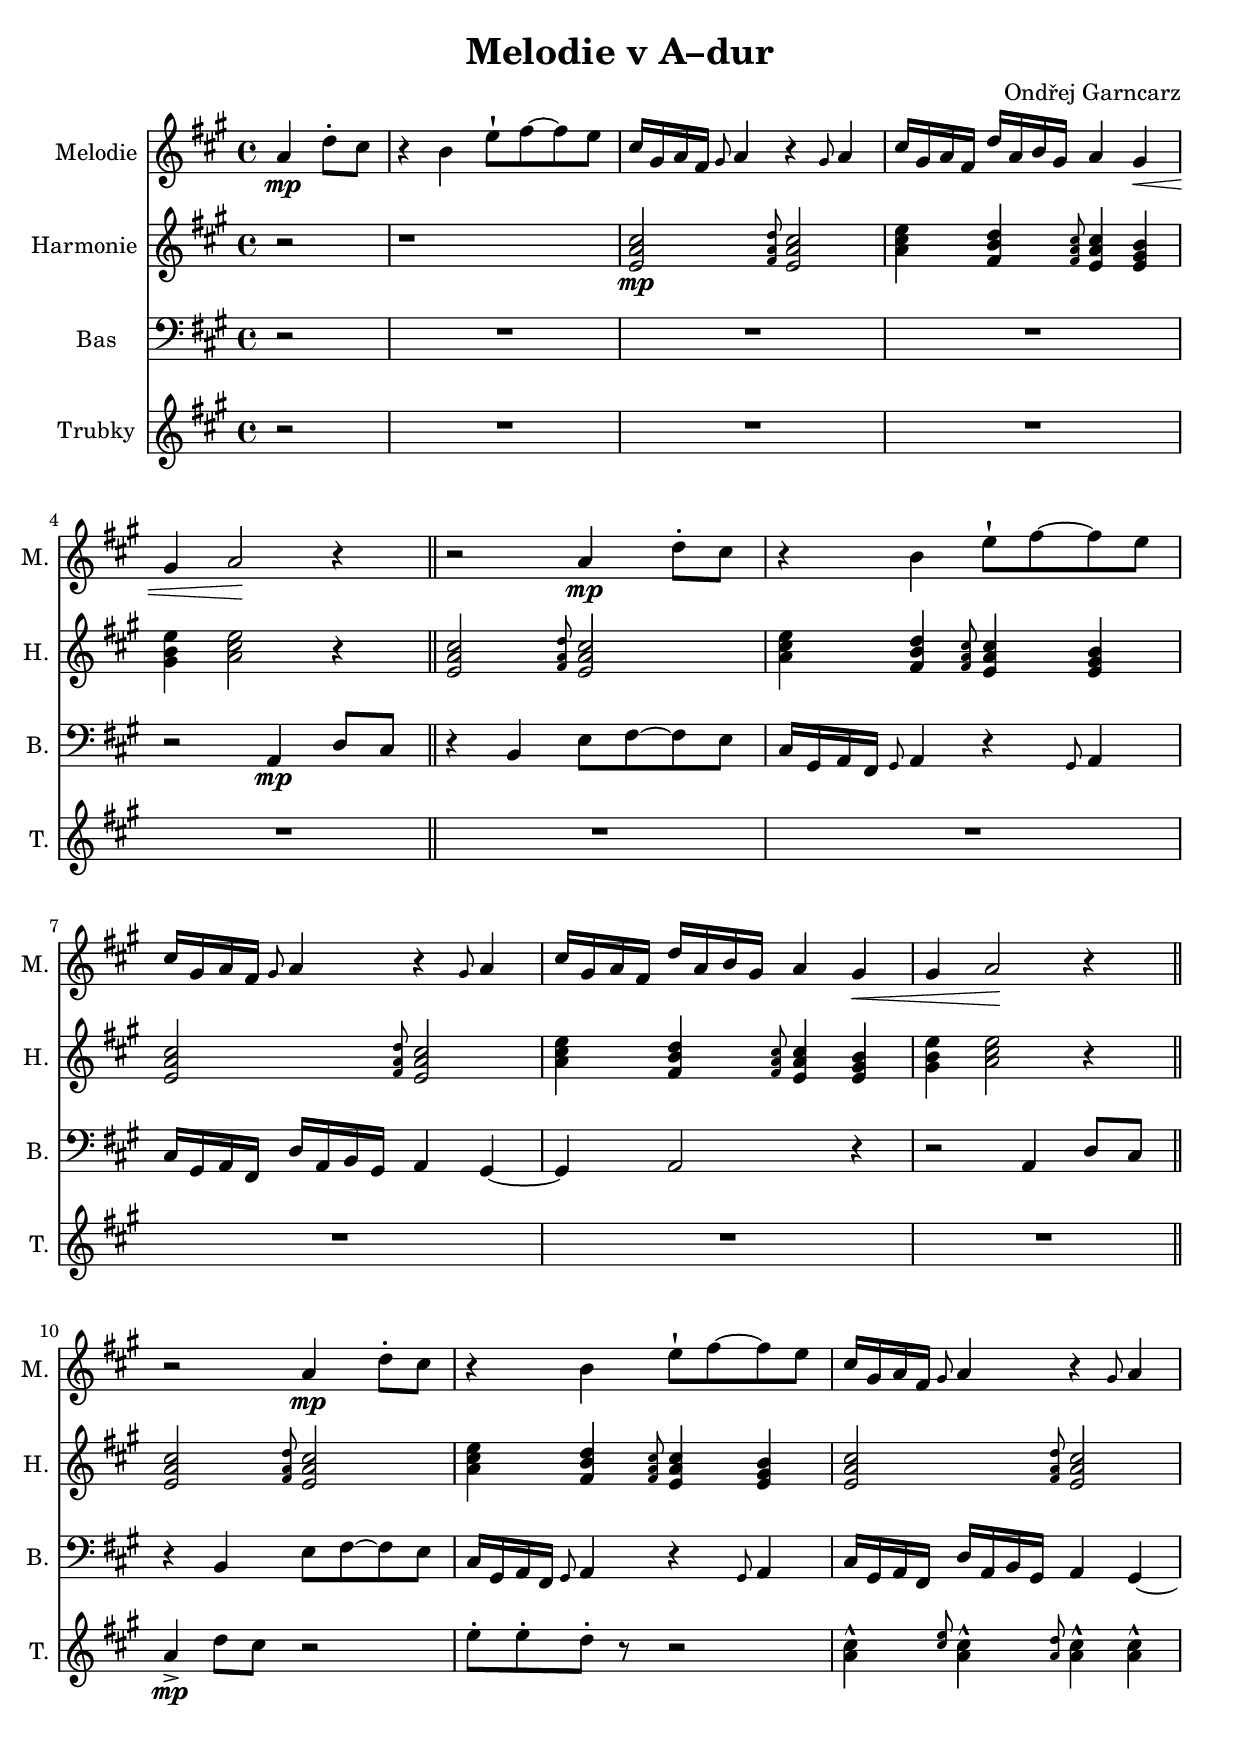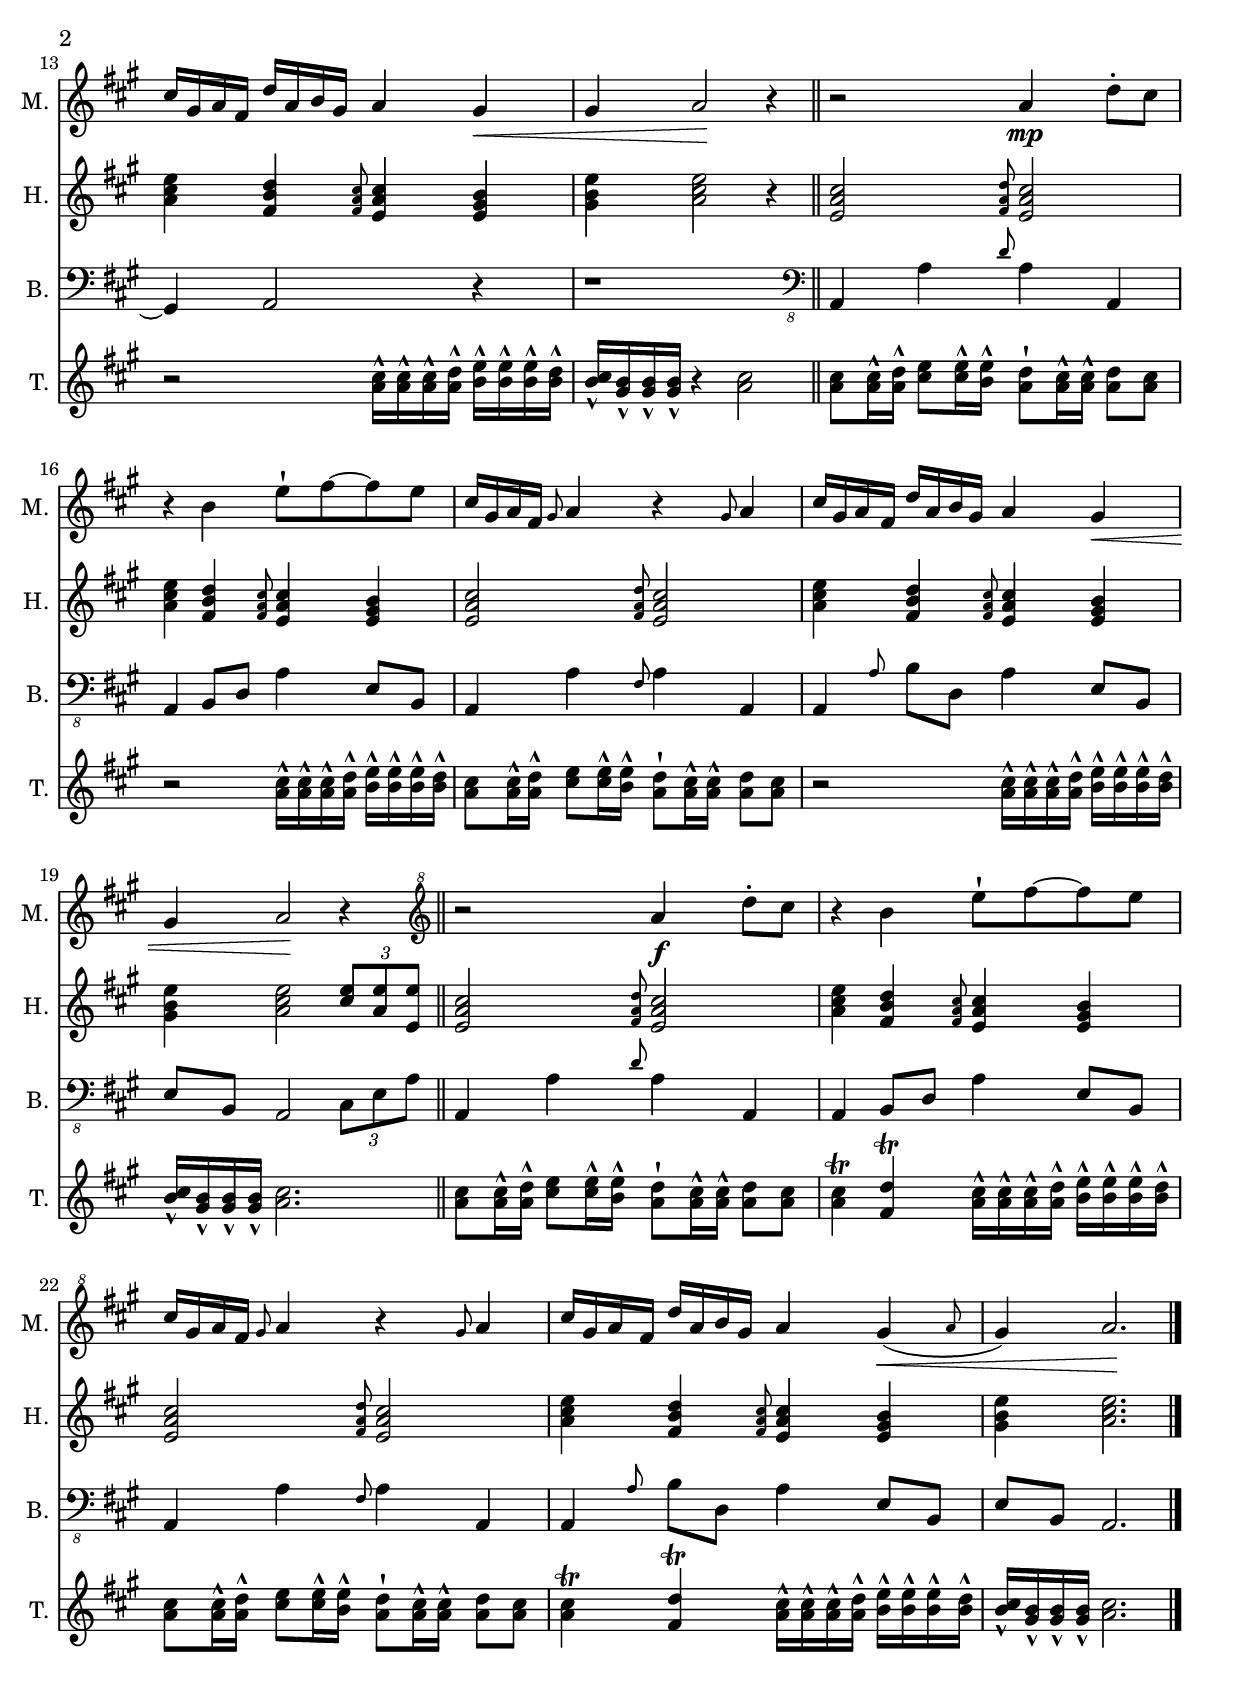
\version "2.16.2"

\header {
	title = "Melodie v A–dur"
	composer = "Ondřej Garncarz"
}

% určeno pro MagicSFver2.sf2

\include "articulate.ly"

% A-Dur:
% a - b - cis ^ d - e - fis - gis ^ a

melodie = \relative a' {
	\clef treble
	\key a \major
	\time 4/4
	
	\partial 2 a4\mp d8-. cis |
	r4 b e8-| fis ~fis e |
	cis16 gis a fis \grace{gis8} a4 r \grace{gis8} a4 |
	cis16 gis a fis d'16 a b gis a4 gis\< |
	gis4 a2\! r4 \bar "||"
	
	r2 a4\mp d8-. cis |
	r4 b e8-| fis ~fis e |
	cis16 gis a fis \grace{gis8} a4 r \grace{gis8} a4 |
	cis16 gis a fis d'16 a b gis a4 gis\< |
	gis4 a2\! r4 \bar "||"
	
	r2 a4\mp d8-. cis |
	r4 b e8-| fis ~fis e |
	cis16 gis a fis \grace{gis8} a4 r \grace{gis8} a4 |
	cis16 gis a fis d'16 a b gis a4 gis\< |
	gis4 a2\! r4 \bar "||"
	
	r2 a4\mp d8-. cis |
	r4 b e8-| fis ~fis e |
	cis16 gis a fis \grace{gis8} a4 r \grace{gis8} a4 |
	cis16 gis a fis d'16 a b gis a4 gis\< |
	gis4 a2\! r4 \bar "||"
	
	\clef "treble^8"
	r2 a'4\f d8-. cis |
	r4 b e8-| fis ~fis e |
	cis16 gis a fis \grace{gis8} a4 r \grace{gis8} a4 |
	cis16 gis a fis d'16 a b gis a4 \afterGrace gis\<( {a8} |
	gis4) a2.\! \bar "|."
}

harmonie = \relative a' {
	\clef treble
	\key a \major
	\time 4/4
	
	\partial 2 r2 |
	r1 |
	% T2 S->T2
	<e a cis>2 \mp \grace{<fis a d>8} <e a cis>2 |
	% T4 II4 VI->T4 D4
	<a cis e>4 <fis b d> \grace{<fis a cis>8} <e a cis>4 <e gis b> |
	% D4 T2
	<gis b e>4 <a cis e>2 r4 |
	
	% T2 S->T2
	<e a cis>2 \grace{<fis a d>8} <e a cis>2 |
	% T4 II4 VI->T4 D4
	<a cis e>4 <fis b d> \grace{<fis a cis>8} <e a cis>4 <e gis b> |
	% T2 S->T2
	<e a cis>2 \grace{<fis a d>8} <e a cis>2 |
	% T4 II4 VI->T4 D4
	<a cis e>4 <fis b d> \grace{<fis a cis>8} <e a cis>4 <e gis b> |
	% D4 T2
	<gis b e>4 <a cis e>2 r4 |
	
	% T2 S->T2
	<e a cis>2 \grace{<fis a d>8} <e a cis>2 |
	% T4 II4 VI->T4 D4
	<a cis e>4 <fis b d> \grace{<fis a cis>8} <e a cis>4 <e gis b> |
	% T2 S->T2
	<e a cis>2 \grace{<fis a d>8} <e a cis>2 |
	% T4 II4 VI->T4 D4
	<a cis e>4 <fis b d> \grace{<fis a cis>8} <e a cis>4 <e gis b> |
	% D4 T2
	<gis b e>4 <a cis e>2 r4 |
	
	% T2 S->T2
	<e a cis>2 \grace{<fis a d>8} <e a cis>2 |
	% T4 II4 VI->T4 D4
	<a cis e>4 <fis b d> \grace{<fis a cis>8} <e a cis>4 <e gis b> |
	% T2 S->T2
	<e a cis>2 \grace{<fis a d>8} <e a cis>2 |
	% T4 II4 VI->T4 D4
	<a cis e>4 <fis b d> \grace{<fis a cis>8} <e a cis>4 <e gis b> |
	% D4 T2
	<gis b e>4 <a cis e>2 \times 2/3 {<cis e>8 <a e'> <e e'>} |
	
	% T2 S->T2
	<e a cis>2 \grace{<fis a d>8} <e a cis>2 |
	% T4 II4 VI->T4 D4
	<a cis e>4 <fis b d> \grace{<fis a cis>8} <e a cis>4 <e gis b> |
	% T2 S->T2
	<e a cis>2 \grace{<fis a d>8} <e a cis>2 |
	% T4 II4 VI->T4 D4
	<a cis e>4 <fis b d> \grace{<fis a cis>8} <e a cis>4 <e gis b> |
	% D4 T2
	<gis b e>4 <a cis e>2. |
}


bas = \relative a, {
	\clef bass
	\key a \major
	\time 4/4
	
	\partial 2 r2 |
	R1*3 |
	r2 a4 \mp d8 cis |
	
	r4 b e8 fis ~fis e |
	cis16 gis a fis \grace{gis8} a4 r \grace{gis8} a4 |
	cis16 gis a fis d'16 a b gis a4 gis
	~gis4 a2 r4 |
	r2 a4 d8 cis |
	
	r4 b e8 fis ~fis e |
	cis16 gis a fis \grace{gis8} a4 r \grace{gis8} a4 |
	cis16 gis a fis d'16 a b gis a4 gis
	~gis4 a2 r4 |
	r1 |
	
	\clef "bass_8"
	% T2 S->T2
	a,4 a' \grace{d8} a4 a, |
	% T4 II4 VI->T4 D4
	a4 b8 d a'4 e8 b |
	% T2 S->T2
	a4 a' \grace{fis8} a4 a, |
	% T4 II4 VI->T4 D4
	\afterGrace a4 {a'8} b8 d, a'4 e8 b |
	% D4 T2
	e8 b a2 \times 2/3 {cis8 e a} |
	
	% T2 S->T2
	a,4 a' \grace{d8} a4 a, |
	% T4 II4 VI->T4 D4
	a4 b8 d a'4 e8 b |
	% T2 S->T2
	a4 a' \grace{fis8} a4 a, |
	% T4 II4 VI->T4 D4
	\afterGrace a4 {a'8} b8 d, a'4 e8 b |
	% D4 T2
	e8 b a2. |
}


trubky = \relative a' {
	\clef treble
	\key a \major
	\time 4/4
	
	\partial 2 r2 |
	R1*9 |
	
	a4-> \mp d8 cis r2 |
	e8-. e-. d-. r8 r2 |
	
	% T2 S->T2
	<a cis>4-^ \grace{<cis e>8} <a cis>4-^ \grace{<a d>8} <a cis>4-^ <a cis>-^ |
	% T4 II4 VI->T4 D4
	r2 <a cis>16-^ <a cis>-^ <a cis>-^ <a d>-^ <b e>-^ <b e>-^ <b e>-^ <b d>-^ |
	% D4 T2
	<b cis>-^ <gis b>-^ <gis b>-^ <gis b>-^ r4 <a cis>2 |
	
	% T2 S->T2
	<a cis>8 <a cis>16-^ <a d>-^ <cis e>8 <cis e>16-^ <b e>-^
		<a d>8-| <a cis>16-^ <a cis>-^ <a d>8 <a cis> |
	% T4 II4 VI->T4 D4
	r2 <a cis>16-^ <a cis>-^ <a cis>-^ <a d>-^ <b e>-^ <b e>-^ <b e>-^ <b d>-^ |
	% T2 S->T2
	<a cis>8 <a cis>16-^ <a d>-^ <cis e>8 <cis e>16-^ <b e>-^
		<a d>8-| <a cis>16-^ <a cis>-^ <a d>8 <a cis> |
	% T4 II4 VI->T4 D4
	r2 <a cis>16-^ <a cis>-^ <a cis>-^ <a d>-^ <b e>-^ <b e>-^ <b e>-^ <b d>-^ |
	% D4 T2
	<b cis>-^ <gis b>-^ <gis b>-^ <gis b>-^ <a cis>2. |
	
	% T2 S->T2
	<a cis>8 <a cis>16-^ <a d>-^ <cis e>8 <cis e>16-^ <b e>-^
		<a d>8-| <a cis>16-^ <a cis>-^ <a d>8 <a cis> |
	% T4 II4 VI->T4 D4
	<a cis>4\trill <fis d'>\trill <a cis>16-^ <a cis>-^ <a cis>-^ <a d>-^
		<b e>16-^ <b e>-^ <b e>-^ <b d>-^ |
	% T2 S->T2
	<a cis>8 <a cis>16-^ <a d>-^ <cis e>8 <cis e>16-^ <b e>-^
		<a d>8-| <a cis>16-^ <a cis>-^ <a d>8 <a cis> |
	% T4 II4 VI->T4 D4
	<a cis>4\trill <fis d'>\trill <a cis>16-^ <a cis>-^ <a cis>-^ <a d>-^
		<b e>16-^ <b e>-^ <b e>-^ <b d>-^ |
	% D4 T2
	<b cis>-^ <gis b>-^ <gis b>-^ <gis b>-^ <a cis>2. |
}

\score {
	<<
		\new Staff {
			\set Staff.instrumentName = "Melodie "
			\set Staff.shortInstrumentName = "M. "
			\melodie
		}
		
		\new Staff {
			\set Staff.instrumentName = "Harmonie "
			\set Staff.shortInstrumentName = "H. "
			\harmonie
		}
		
		\new Staff {
			\set Staff.instrumentName = "Bas "
			\set Staff.shortInstrumentName = "B. "
			\bas
		}
		
		\new Staff {
			\set Staff.instrumentName = "Trubky "
			\set Staff.shortInstrumentName = "T. "
			\trubky
		}
	>>
	
	\layout { }
}

\score {
	\unfoldRepeats \articulate
	<<
		\new Staff {
			\set Staff.midiInstrument = #"celesta"
			\set Staff.midiMinimumVolume = #0.45
			\set Staff.midiMaximumVolume = #0.75
			\melodie
		}
		
		\new Staff {
			\set Staff.midiInstrument = #"bright acoustic"
			\set Staff.midiMinimumVolume = #0.6
			\set Staff.midiMaximumVolume = #0.8
			\harmonie
		}
		
		\new Staff {
			\set Staff.midiInstrument = #"contrabass"
			\set Staff.midiMinimumVolume = #0.4
			\set Staff.midiMaximumVolume = #0.6
			\bas
		}
		
		\new Staff {
			\set Staff.midiInstrument = #"trumpet"
			\set Staff.midiMinimumVolume = #0.7
			\set Staff.midiMaximumVolume = #0.9
			\trubky
		}
	>>
	
	\midi { }
}

